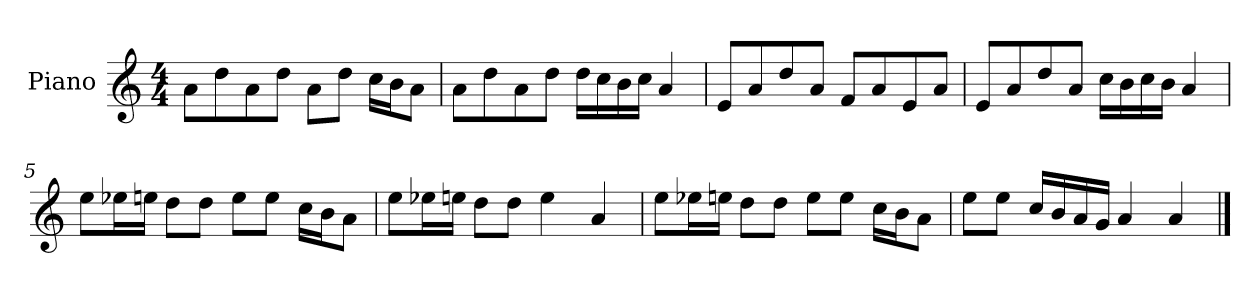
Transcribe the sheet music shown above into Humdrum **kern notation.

**kern
*part1
*staff1
*I"Piano
*I'P-no
*clefG2
*k[]
*M4/4
*MM90
=1
8a\L
8dd\
8a\
8dd\J
8a\L
8dd\J
16cc\LL
16b\J
8a\J
=2
8a\L
8dd\
8a\
8dd\J
16dd\LL
16cc\
16b\
16cc\JJ
4a/
=3
8e/L
8a/
8dd/
8a/J
8f/L
8a/
8e/
8a/J
=4
8e/L
8a/
8dd/
8a/J
16cc\LL
16b\
16cc\
16b\JJ
4a/
!!LO:LB:g=z
=5
8ee\L
16ee-X\L
16een\JJ
8dd\L
8dd\J
8ee\L
8ee\J
16cc\LL
16b\J
8a\J
=6
8ee\L
16ee-X\L
16een\JJ
8dd\L
8dd\J
4ee\
4a/
=7
8ee\L
16ee-X\L
16een\JJ
8dd\L
8dd\J
8ee\L
8ee\J
16cc\LL
16b\J
8a\J
=8
8ee\L
8ee\J
16cc/LL
16b/
16a/
16g/JJ
4a/
4a/
==
*-
